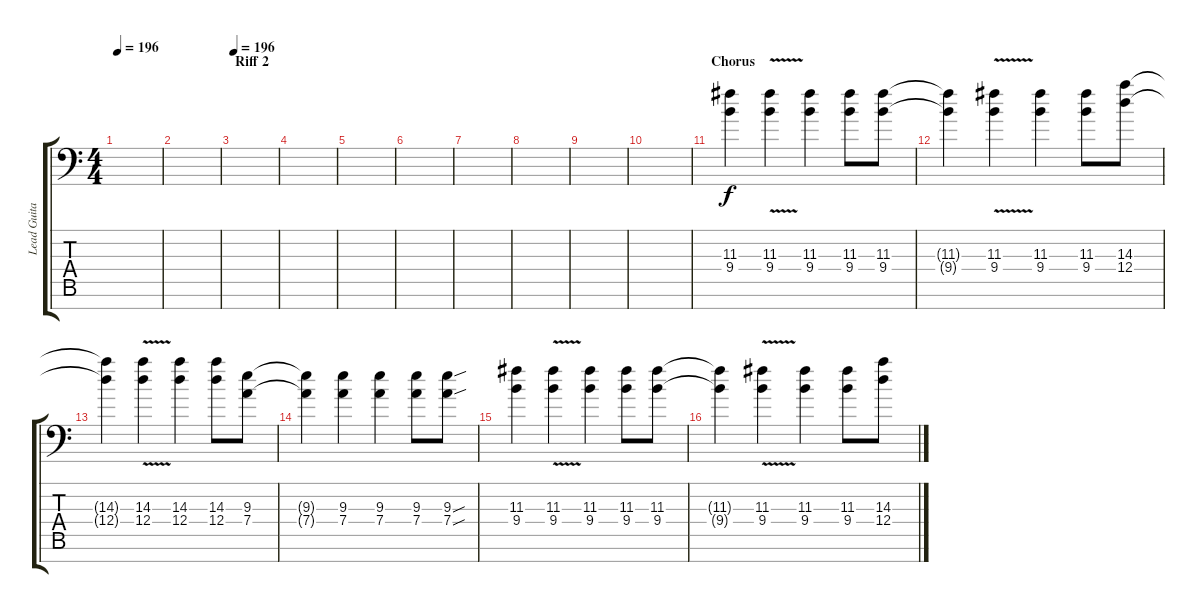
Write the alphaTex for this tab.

\track ("Lead Guitar" "Lead Guita") {instrument distortionguitar}
\staff {score tabs}
\tuning (E4 B3 G3 D3 A2 E2 C-1) {hide}
\ts (4 4)
\tempo 196
\clef f4
\ks c
|
|
\section ("" "Riff 2")
\tempo 196
|
|
|
|
|
|
|
|
\section ("" "Chorus")
(11.3 9.4).4 (11.3{v} 9.4{v}).4 (11.3 9.4).4 (11.3 9.4).8 (11.3 9.4).8 |
(11.3{t} 9.4{t}).4 (11.3{v} 9.4{v}).4 (11.3 9.4).4 (11.3 9.4).8 (14.3 12.4).8 |
(14.3{t} 12.4{t}).4 (14.3{v} 12.4).4 (14.3 12.4).4 (14.3 12.4).8 (9.3 7.4).8 |
(9.3{t} 7.4{t}).4 (9.3 7.4).4 (9.3 7.4).4 (9.3 7.4).8 (9.3{sou} 7.4{sou}).8 |
(11.3 9.4).4 (11.3{v} 9.4{v}).4 (11.3 9.4).4 (11.3 9.4).8 (11.3 9.4).8 |
(11.3{t} 9.4{t}).4 (11.3{v} 9.4{v}).4 (11.3 9.4).4 (11.3 9.4).8 (14.3 12.4).8
